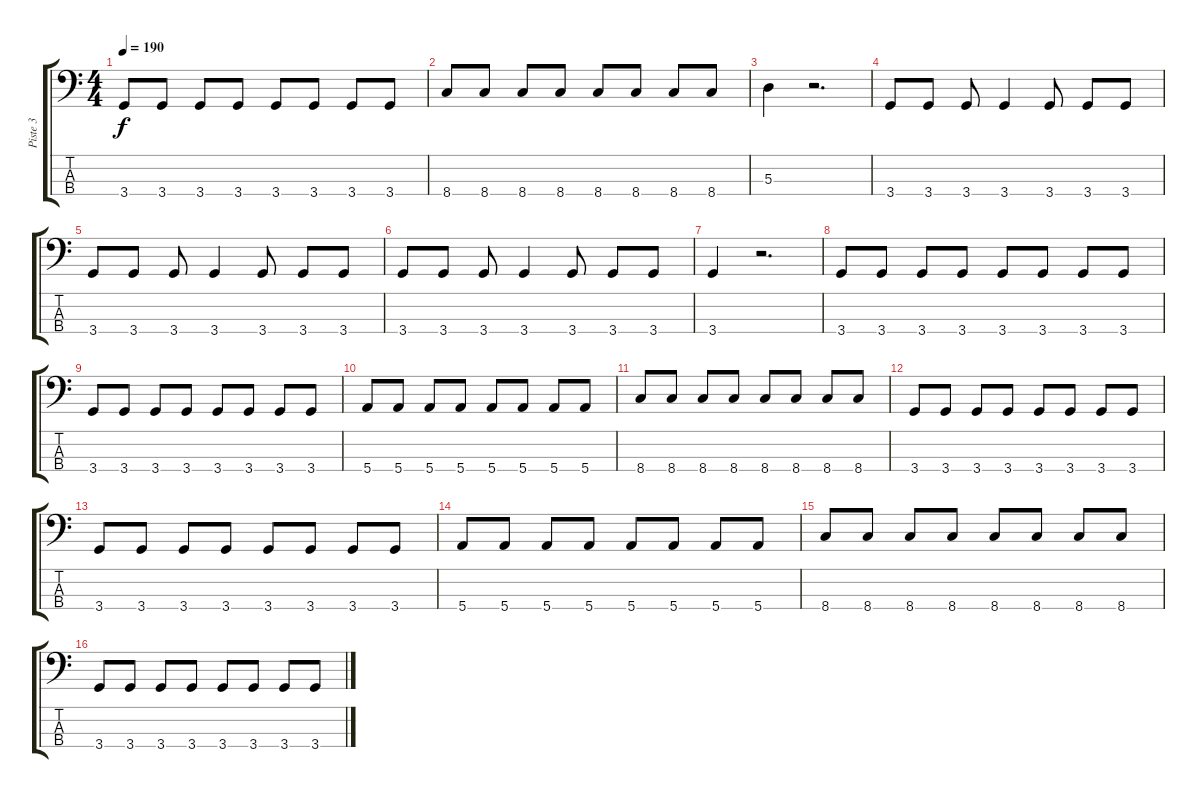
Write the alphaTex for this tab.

\track ("Piste 3" "Piste 3") {instrument electricbassfinger}
\staff {score tabs}
\tuning (G2 D2 A1 E1) {hide}
\ts (4 4)
\tempo 190
\clef f4
\ks c
3.4.8{dy f} 3.4.8 3.4.8 3.4.8 3.4.8 3.4.8 3.4.8 3.4.8 |
8.4.8 8.4.8 8.4.8 8.4.8 8.4.8 8.4.8 8.4.8 8.4.8 |
5.3.4 r.2{d} |
3.4.8 3.4.8 3.4.8 3.4.4 3.4.8 3.4.8 3.4.8 |
3.4.8 3.4.8 3.4.8 3.4.4 3.4.8 3.4.8 3.4.8 |
3.4.8 3.4.8 3.4.8 3.4.4 3.4.8 3.4.8 3.4.8 |
3.4.4 r.2{d} |
3.4.8 3.4.8 3.4.8 3.4.8 3.4.8 3.4.8 3.4.8 3.4.8 |
3.4.8 3.4.8 3.4.8 3.4.8 3.4.8 3.4.8 3.4.8 3.4.8 |
5.4.8 5.4.8 5.4.8 5.4.8 5.4.8 5.4.8 5.4.8 5.4.8 |
8.4.8 8.4.8 8.4.8 8.4.8 8.4.8 8.4.8 8.4.8 8.4.8 |
3.4.8 3.4.8 3.4.8 3.4.8 3.4.8 3.4.8 3.4.8 3.4.8 |
3.4.8 3.4.8 3.4.8 3.4.8 3.4.8 3.4.8 3.4.8 3.4.8 |
5.4.8 5.4.8 5.4.8 5.4.8 5.4.8 5.4.8 5.4.8 5.4.8 |
8.4.8 8.4.8 8.4.8 8.4.8 8.4.8 8.4.8 8.4.8 8.4.8 |
3.4.8 3.4.8 3.4.8 3.4.8 3.4.8 3.4.8 3.4.8 3.4.8
